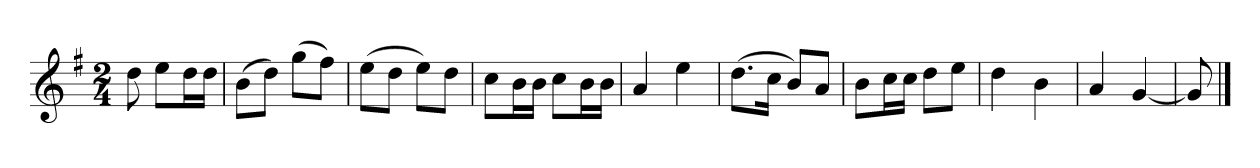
**kern
*part1
*staff1
*k[f#]
*M2/4
*MM120
=
8dd
8eeL
16ddL
16ddJJ
=1
(8bL
8ddJ)
(8ggL
8ff#J)
=2
(8eeL
8ddJ
8eeL)
8ddJ
=3
8ccL
16bL
16bJJ
8ccL
16bL
16bJJ
=4
4a
4ee
=5
(8.ddL
16ccJk
8bL)
8aJ
=6
8bL
16ccL
16ccJJ
8ddL
8eeJ
=7
4dd
4b
=8
4a
[4g
=9
8g]
==
*-
